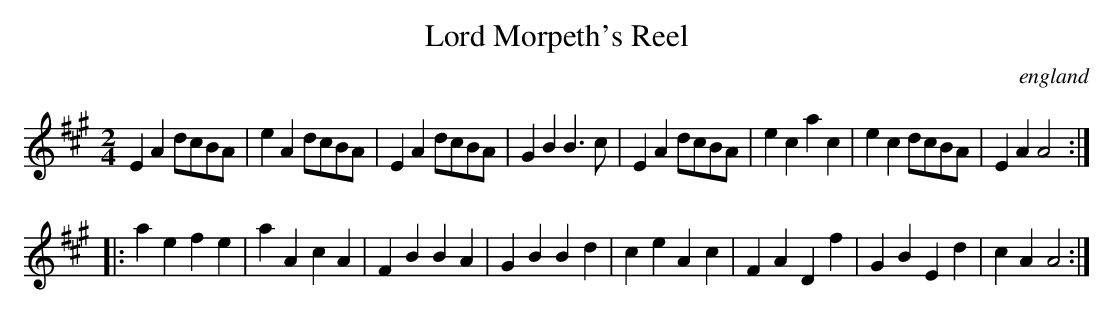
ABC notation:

X:1
T:Lord Morpeth's Reel
O:england
M:2/4
L:1/8
K:A
E2A2 dcBA | e2A2 dcBA | E2A2 dcBA | G2B2 B3c | \
E2A2 dcBA | e2c2 a2c2 | e2c2 dcBA | E2A2 A4 :|
|:a2e2 f2e2| a2A2 c2A2| F2B2 B2A2 | G2B2 B2d2 |\
c2e2 A2c2 | F2A2 D2f2 | G2B2 E2d2 | c2A2 A4 :|
